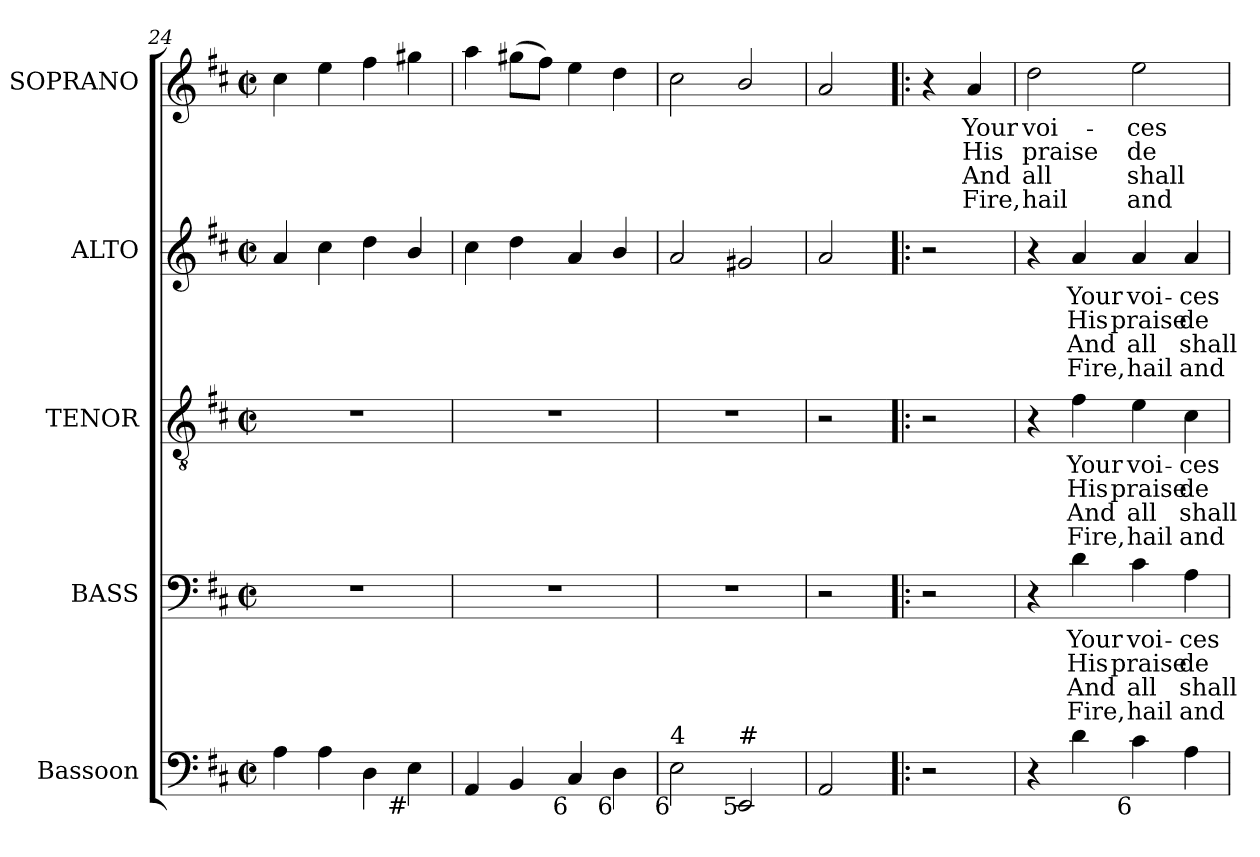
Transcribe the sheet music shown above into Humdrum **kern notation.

**kern	**kern	**text	**text	**text	**text	**kern	**text	**text	**text	**text	**kern	**text	**text	**text	**text	**kern	**text	**text	**text	**text
*part5	*part4	*part4	*part4	*part4	*part4	*part3	*part3	*part3	*part3	*part3	*part2	*part2	*part2	*part2	*part2	*part1	*part1	*part1	*part1	*part1
*staff5	*staff4	*staff4	*staff4	*staff4	*staff4	*staff3	*staff3	*staff3	*staff3	*staff3	*staff2	*staff2	*staff2	*staff2	*staff2	*staff1	*staff1	*staff1	*staff1	*staff1
*I"Bassoon	*I"BASS	*	*	*	*	*I"TENOR	*	*	*	*	*I"ALTO	*	*	*	*	*I"SOPRANO	*	*	*	*
*I'Bsn.	*I'B.	*	*	*	*	*I'T.	*	*	*	*	*I'A.	*	*	*	*	*I'S.	*	*	*	*
*clefF4	*clefF4	*	*	*	*	*clefGv2	*	*	*	*	*clefG2	*	*	*	*	*clefG2	*	*	*	*
*	*	*	*	*	*	*ITrd7c12	*	*	*	*	*	*	*	*	*	*	*	*	*	*
*k[f#c#]	*k[f#c#]	*	*	*	*	*k[f#c#]	*	*	*	*	*k[f#c#]	*	*	*	*	*k[f#c#]	*	*	*	*
*D:	*D:	*	*	*	*	*D:	*	*	*	*	*D:	*	*	*	*	*D:	*	*	*	*
*M2/2	*M2/2	*	*	*	*	*M2/2	*	*	*	*	*M2/2	*	*	*	*	*M2/2	*	*	*	*
*met(c|)	*met(c|)	*	*	*	*	*met(c|)	*	*	*	*	*met(c|)	*	*	*	*	*met(c|)	*	*	*	*
=24	=24	=24	=24	=24	=24	=24	=24	=24	=24	=24	=24	=24	=24	=24	=24	=24	=24	=24	=24	=24
4Ai\	1r	.	.	.	.	1r	.	.	.	.	4ai/	.	.	.	.	4cc#i\	.	.	.	.
4Ai\	.	.	.	.	.	.	.	.	.	.	4cc#i\	.	.	.	.	4eei\	.	.	.	.
4Di\	.	.	.	.	.	.	.	.	.	.	4ddi\	.	.	.	.	4ff#i\	.	.	.	.
!LO:TX:b:rj:t=#	!	!	!	!	!	!	!	!	!	!	!	!	!	!	!	!	!	!	!	!
4Ei\	.	.	.	.	.	.	.	.	.	.	4bi/	.	.	.	.	4gg#Xi\	.	.	.	.
=25	=25	=25	=25	=25	=25	=25	=25	=25	=25	=25	=25	=25	=25	=25	=25	=25	=25	=25	=25	=25
4AAi/	1r	.	.	.	.	1r	.	.	.	.	4cc#i\	.	.	.	.	4aai\	.	.	.	.
4BBi/	.	.	.	.	.	.	.	.	.	.	4ddi\	.	.	.	.	(8gg#Xi\L	.	.	.	.
.	.	.	.	.	.	.	.	.	.	.	.	.	.	.	.	8ff#i\J)	.	.	.	.
!LO:TX:b:rj:t=6	!	!	!	!	!	!	!	!	!	!	!	!	!	!	!	!	!	!	!	!
4C#i/	.	.	.	.	.	.	.	.	.	.	4ai/	.	.	.	.	4eei\	.	.	.	.
!LO:TX:b:rj:t=6	!	!	!	!	!	!	!	!	!	!	!	!	!	!	!	!	!	!	!	!
4Di\	.	.	.	.	.	.	.	.	.	.	4bi/	.	.	.	.	4ddi\	.	.	.	.
=26	=26	=26	=26	=26	=26	=26	=26	=26	=26	=26	=26	=26	=26	=26	=26	=26	=26	=26	=26	=26
!LO:TX:b:rj:t=6	!	!	!	!	!	!	!	!	!	!	!	!	!	!	!	!	!	!	!	!
!LO:TX:t=4	!	!	!	!	!	!	!	!	!	!	!	!	!	!	!	!	!	!	!	!
2Ei\	1r	.	.	.	.	1r	.	.	.	.	2ai/	.	.	.	.	2cc#i\	.	.	.	.
!LO:TX:b:rj:t=5	!	!	!	!	!	!	!	!	!	!	!	!	!	!	!	!	!	!	!	!
!LO:TX:t=#	!	!	!	!	!	!	!	!	!	!	!	!	!	!	!	!	!	!	!	!
2EEi/	.	.	.	.	.	.	.	.	.	.	2g#Xi/	.	.	.	.	2bi/	.	.	.	.
=27	=27	=27	=27	=27	=27	=27	=27	=27	=27	=27	=27	=27	=27	=27	=27	=27	=27	=27	=27	=27
2AAi/	2r	.	.	.	.	2r	.	.	.	.	2ai/	.	.	.	.	2ai/	.	.	.	.
!!LO:PB:g=z
=28!|:	=28!|:	=28!|:	=28!|:	=28!|:	=28!|:	=28!|:	=28!|:	=28!|:	=28!|:	=28!|:	=28!|:	=28!|:	=28!|:	=28!|:	=28!|:	=28!|:	=28!|:	=28!|:	=28!|:	=28!|:
2r	2r	.	.	.	.	2r	.	.	.	.	2r	.	.	.	.	4r	.	.	.	.
!	!	!	!	!	!	!	!	!	!	!	!	!	!	!	!	!	!LO:LY:b:color=#000000	!LO:LY:b:color=#000000	!LO:LY:b:color=#000000	!LO:LY:b:color=#000000
.	.	.	.	.	.	.	.	.	.	.	.	.	.	.	.	4ai/	Your	His	And	Fire,
=29	=29	=29	=29	=29	=29	=29	=29	=29	=29	=29	=29	=29	=29	=29	=29	=29	=29	=29	=29	=29
!	!	!	!	!	!	!	!	!	!	!	!	!	!	!	!	!	!LO:LY:b:color=#000000	!LO:LY:b:color=#000000	!LO:LY:b:color=#000000	!LO:LY:b:color=#000000
4r	4r	.	.	.	.	4r	.	.	.	.	4r	.	.	.	.	2ddi\	voi-	praise	all	hail
!	!	!LO:LY:b:color=#000000	!LO:LY:b:color=#000000	!LO:LY:b:color=#000000	!LO:LY:b:color=#000000	!	!	!	!	!	!	!	!	!	!	!	!	!	!	!
!	!	!	!	!	!	!	!LO:LY:b:color=#000000	!LO:LY:b:color=#000000	!LO:LY:b:color=#000000	!LO:LY:b:color=#000000	!	!	!	!	!	!	!	!	!	!
!	!	!	!	!	!	!	!	!	!	!	!	!LO:LY:b:color=#000000	!LO:LY:b:color=#000000	!LO:LY:b:color=#000000	!LO:LY:b:color=#000000	!	!	!	!	!
4di\	4di\	Your	His	And	Fire,	4F#i\	Your	His	And	Fire,	4ai/	Your	His	And	Fire,	.	.	.	.	.
!	!	!LO:LY:b:color=#000000	!LO:LY:b:color=#000000	!LO:LY:b:color=#000000	!LO:LY:b:color=#000000	!	!	!	!	!	!	!	!	!	!	!	!	!	!	!
!	!	!	!	!	!	!	!LO:LY:b:color=#000000	!LO:LY:b:color=#000000	!LO:LY:b:color=#000000	!LO:LY:b:color=#000000	!	!	!	!	!	!	!	!	!	!
!	!	!	!	!	!	!	!	!	!	!	!	!LO:LY:b:color=#000000	!LO:LY:b:color=#000000	!LO:LY:b:color=#000000	!LO:LY:b:color=#000000	!	!	!	!	!
!LO:TX:b:rj:t=6	!	!	!	!	!	!	!	!	!	!	!	!	!	!	!	!	!	!	!	!
!	!	!	!	!	!	!	!	!	!	!	!	!	!	!	!	!	!LO:LY:b:color=#000000	!LO:LY:b:color=#000000	!LO:LY:b:color=#000000	!LO:LY:b:color=#000000
4c#i\	4c#i\	voi-	praise	all	hail	4Ei\	voi-	praise	all	hail	4ai/	voi-	praise	all	hail	2eei\	-ces	de-	shall	and
!	!	!LO:LY:b:color=#000000	!LO:LY:b:color=#000000	!LO:LY:b:color=#000000	!LO:LY:b:color=#000000	!	!	!	!	!	!	!	!	!	!	!	!	!	!	!
!	!	!	!	!	!	!	!LO:LY:b:color=#000000	!LO:LY:b:color=#000000	!LO:LY:b:color=#000000	!LO:LY:b:color=#000000	!	!	!	!	!	!	!	!	!	!
!	!	!	!	!	!	!	!	!	!	!	!	!LO:LY:b:color=#000000	!LO:LY:b:color=#000000	!LO:LY:b:color=#000000	!LO:LY:b:color=#000000	!	!	!	!	!
4Ai\	4Ai\	-ces	de-	shall	and	4C#i\	-ces	de-	shall	and	4ai/	-ces	de-	shall	and	.	.	.	.	.
=	=	=	=	=	=	=	=	=	=	=	=	=	=	=	=	=	=	=	=	=
*-	*-	*-	*-	*-	*-	*-	*-	*-	*-	*-	*-	*-	*-	*-	*-	*-	*-	*-	*-	*-
